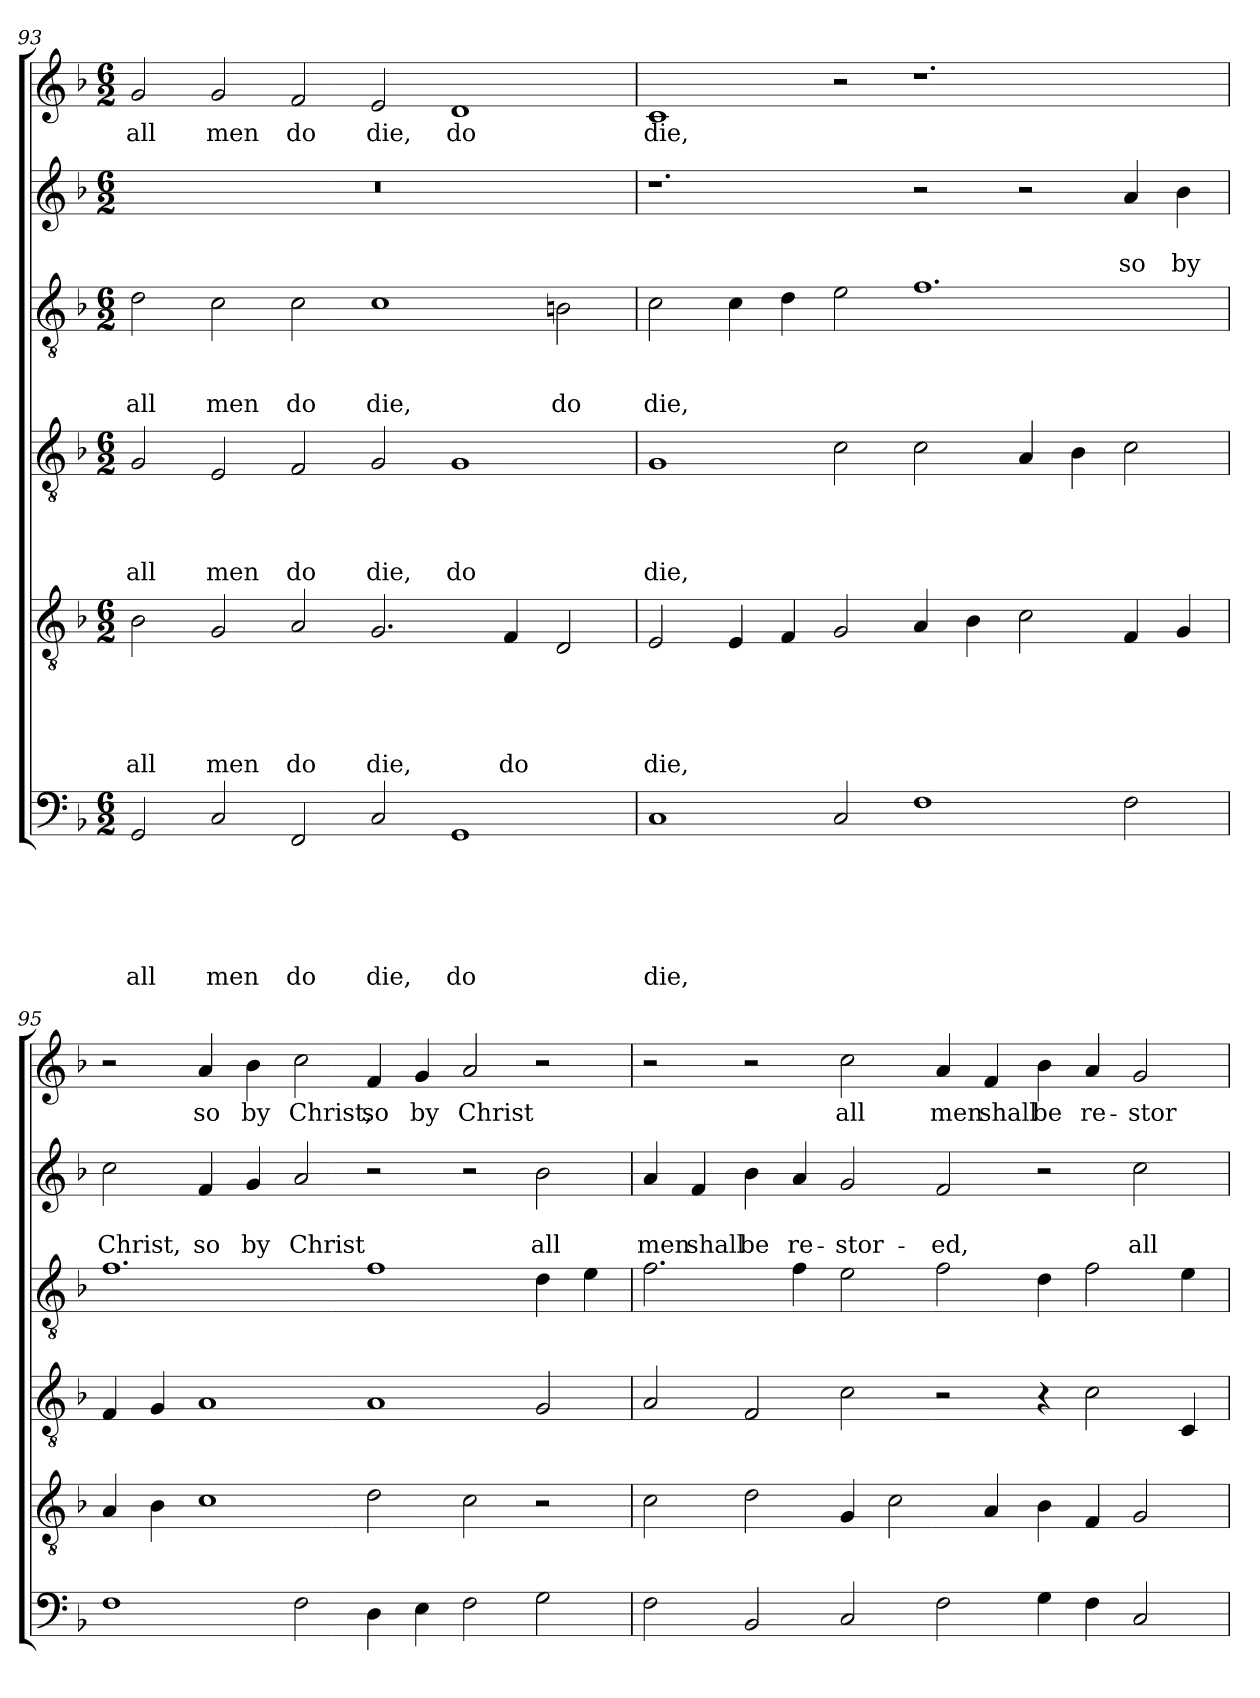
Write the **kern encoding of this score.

**kern	**text	**text	**text	**text	**text	**text	**kern	**text	**text	**text	**text	**text	**kern	**text	**text	**text	**text	**kern	**text	**text	**text	**kern	**text	**text	**kern	**text
*part6	*part6	*part6	*part6	*part6	*part6	*part6	*part5	*part5	*part5	*part5	*part5	*part5	*part4	*part4	*part4	*part4	*part4	*part3	*part3	*part3	*part3	*part2	*part2	*part2	*part1	*part1
*staff6	*staff6	*staff6	*staff6	*staff6	*staff6	*staff6	*staff5	*staff5	*staff5	*staff5	*staff5	*staff5	*staff4	*staff4	*staff4	*staff4	*staff4	*staff3	*staff3	*staff3	*staff3	*staff2	*staff2	*staff2	*staff1	*staff1
!!LO:LB:g=z
*clefF4	*	*	*	*	*	*	*clefGv2	*	*	*	*	*	*clefGv2	*	*	*	*	*clefGv2	*	*	*	*clefG2	*	*	*clefG2	*
*k[b-]	*	*	*	*	*	*	*k[b-]	*	*	*	*	*	*k[b-]	*	*	*	*	*k[b-]	*	*	*	*k[b-]	*	*	*k[b-]	*
*F:	*	*	*	*	*	*	*F:	*	*	*	*	*	*F:	*	*	*	*	*F:	*	*	*	*F:	*	*	*F:	*
*M6/2	*	*	*	*	*	*	*M6/2	*	*	*	*	*	*M6/2	*	*	*	*	*M6/2	*	*	*	*M6/2	*	*	*M6/2	*
=93	=93	=93	=93	=93	=93	=93	=93	=93	=93	=93	=93	=93	=93	=93	=93	=93	=93	=93	=93	=93	=93	=93	=93	=93	=93	=93
2GG/	.	.	.	.	.	all	2B-\	.	.	.	.	all	2G/	.	.	.	all	2d\	.	.	all	0.r	.	.	2g/	all
2C/	.	.	.	.	.	men	2G/	.	.	.	.	men	2E/	.	.	.	men	2c\	.	.	men	.	.	.	2g/	men
2FF/	.	.	.	.	.	do	2A/	.	.	.	.	do	2F/	.	.	.	do	2c\	.	.	do	.	.	.	2f/	do
2C/	.	.	.	.	.	die,	2.G/	.	.	.	.	die,	2G/	.	.	.	die,	1c	.	.	die,	.	.	.	2e/	die,
1GG	.	.	.	.	.	do	.	.	.	.	.	.	1G	.	.	.	do	.	.	.	.	.	.	.	1d	do
.	.	.	.	.	.	.	4F/	.	.	.	.	do	.	.	.	.	.	.	.	.	.	.	.	.	.	.
.	.	.	.	.	.	.	2D/	.	.	.	.	.	.	.	.	.	.	2Bn\	.	.	do	.	.	.	.	.
=94	=94	=94	=94	=94	=94	=94	=94	=94	=94	=94	=94	=94	=94	=94	=94	=94	=94	=94	=94	=94	=94	=94	=94	=94	=94	=94
1C	.	.	.	.	.	die,	2E/	.	.	.	.	die,	1G	.	.	.	die,	2c\	.	.	die,	1.r	.	.	1c	die,
.	.	.	.	.	.	.	4E/	.	.	.	.	.	.	.	.	.	.	4c\	.	.	.	.	.	.	.	.
.	.	.	.	.	.	.	4F/	.	.	.	.	.	.	.	.	.	.	4d\	.	.	.	.	.	.	.	.
2C/	.	.	.	.	.	.	2G/	.	.	.	.	.	2c\	.	.	.	.	2e\	.	.	.	.	.	.	2r	.
1F	.	.	.	.	.	.	4A/	.	.	.	.	.	2c\	.	.	.	.	1.f	.	.	.	2r	.	.	1.r	.
.	.	.	.	.	.	.	4B-\	.	.	.	.	.	.	.	.	.	.	.	.	.	.	.	.	.	.	.
.	.	.	.	.	.	.	2c\	.	.	.	.	.	4A/	.	.	.	.	.	.	.	.	2r	.	.	.	.
.	.	.	.	.	.	.	.	.	.	.	.	.	4B-\	.	.	.	.	.	.	.	.	.	.	.	.	.
2F\	.	.	.	.	.	.	4F/	.	.	.	.	.	2c\	.	.	.	.	.	.	.	.	4a/	.	so	.	.
.	.	.	.	.	.	.	4G/	.	.	.	.	.	.	.	.	.	.	.	.	.	.	4b-\	.	by	.	.
=95	=95	=95	=95	=95	=95	=95	=95	=95	=95	=95	=95	=95	=95	=95	=95	=95	=95	=95	=95	=95	=95	=95	=95	=95	=95	=95
1F	.	.	.	.	.	.	4A/	.	.	.	.	.	4F/	.	.	.	.	1.f	.	.	.	2cc\	.	Christ,	2r	.
.	.	.	.	.	.	.	4B-\	.	.	.	.	.	4G/	.	.	.	.	.	.	.	.	.	.	.	.	.
.	.	.	.	.	.	.	1c	.	.	.	.	.	1A	.	.	.	.	.	.	.	.	4f/	.	so	4a/	so
.	.	.	.	.	.	.	.	.	.	.	.	.	.	.	.	.	.	.	.	.	.	4g/	.	by	4b-\	by
2F\	.	.	.	.	.	.	.	.	.	.	.	.	.	.	.	.	.	.	.	.	.	2a/	.	Christ	2cc\	Christ,
4D\	.	.	.	.	.	.	2d\	.	.	.	.	.	1A	.	.	.	.	1f	.	.	.	2r	.	.	4f/	so
4E\	.	.	.	.	.	.	.	.	.	.	.	.	.	.	.	.	.	.	.	.	.	.	.	.	4g/	by
2F\	.	.	.	.	.	.	2c\	.	.	.	.	.	.	.	.	.	.	.	.	.	.	2r	.	.	2a/	Christ
2G\	.	.	.	.	.	.	2r	.	.	.	.	.	2G/	.	.	.	.	4d\	.	.	.	2b-\	.	all	2r	.
.	.	.	.	.	.	.	.	.	.	.	.	.	.	.	.	.	.	4e\	.	.	.	.	.	.	.	.
!!LO:PB:g=z
=96	=96	=96	=96	=96	=96	=96	=96	=96	=96	=96	=96	=96	=96	=96	=96	=96	=96	=96	=96	=96	=96	=96	=96	=96	=96	=96
2F\	.	.	.	.	.	.	2c\	.	.	.	.	.	2A/	.	.	.	.	2.f\	.	.	.	4a/	.	men	2r	.
.	.	.	.	.	.	.	.	.	.	.	.	.	.	.	.	.	.	.	.	.	.	4f/	.	shall	.	.
2BB-/	.	.	.	.	.	.	2d\	.	.	.	.	.	2F/	.	.	.	.	.	.	.	.	4b-\	.	be	2r	.
.	.	.	.	.	.	.	.	.	.	.	.	.	.	.	.	.	.	4f\	.	.	.	4a/	.	re-	.	.
2C/	.	.	.	.	.	.	4G/	.	.	.	.	.	2c\	.	.	.	.	2e\	.	.	.	2g/	.	-stor-	2cc\	all
.	.	.	.	.	.	.	2c\	.	.	.	.	.	.	.	.	.	.	.	.	.	.	.	.	.	.	.
2F\	.	.	.	.	.	.	.	.	.	.	.	.	2r	.	.	.	.	2f\	.	.	.	2f/	.	-ed,	4a/	men
.	.	.	.	.	.	.	4A/	.	.	.	.	.	.	.	.	.	.	.	.	.	.	.	.	.	4f/	shall
4G\	.	.	.	.	.	.	4B-\	.	.	.	.	.	4r	.	.	.	.	4d\	.	.	.	2r	.	.	4b-\	be
4F\	.	.	.	.	.	.	4F/	.	.	.	.	.	2c\	.	.	.	.	2f\	.	.	.	.	.	.	4a/	re-
2C/	.	.	.	.	.	.	2G/	.	.	.	.	.	.	.	.	.	.	.	.	.	.	2cc\	.	all	2g/	-stor-
.	.	.	.	.	.	.	.	.	.	.	.	.	4C/	.	.	.	.	4e\	.	.	.	.	.	.	.	.
=	=	=	=	=	=	=	=	=	=	=	=	=	=	=	=	=	=	=	=	=	=	=	=	=	=	=
*-	*-	*-	*-	*-	*-	*-	*-	*-	*-	*-	*-	*-	*-	*-	*-	*-	*-	*-	*-	*-	*-	*-	*-	*-	*-	*-
